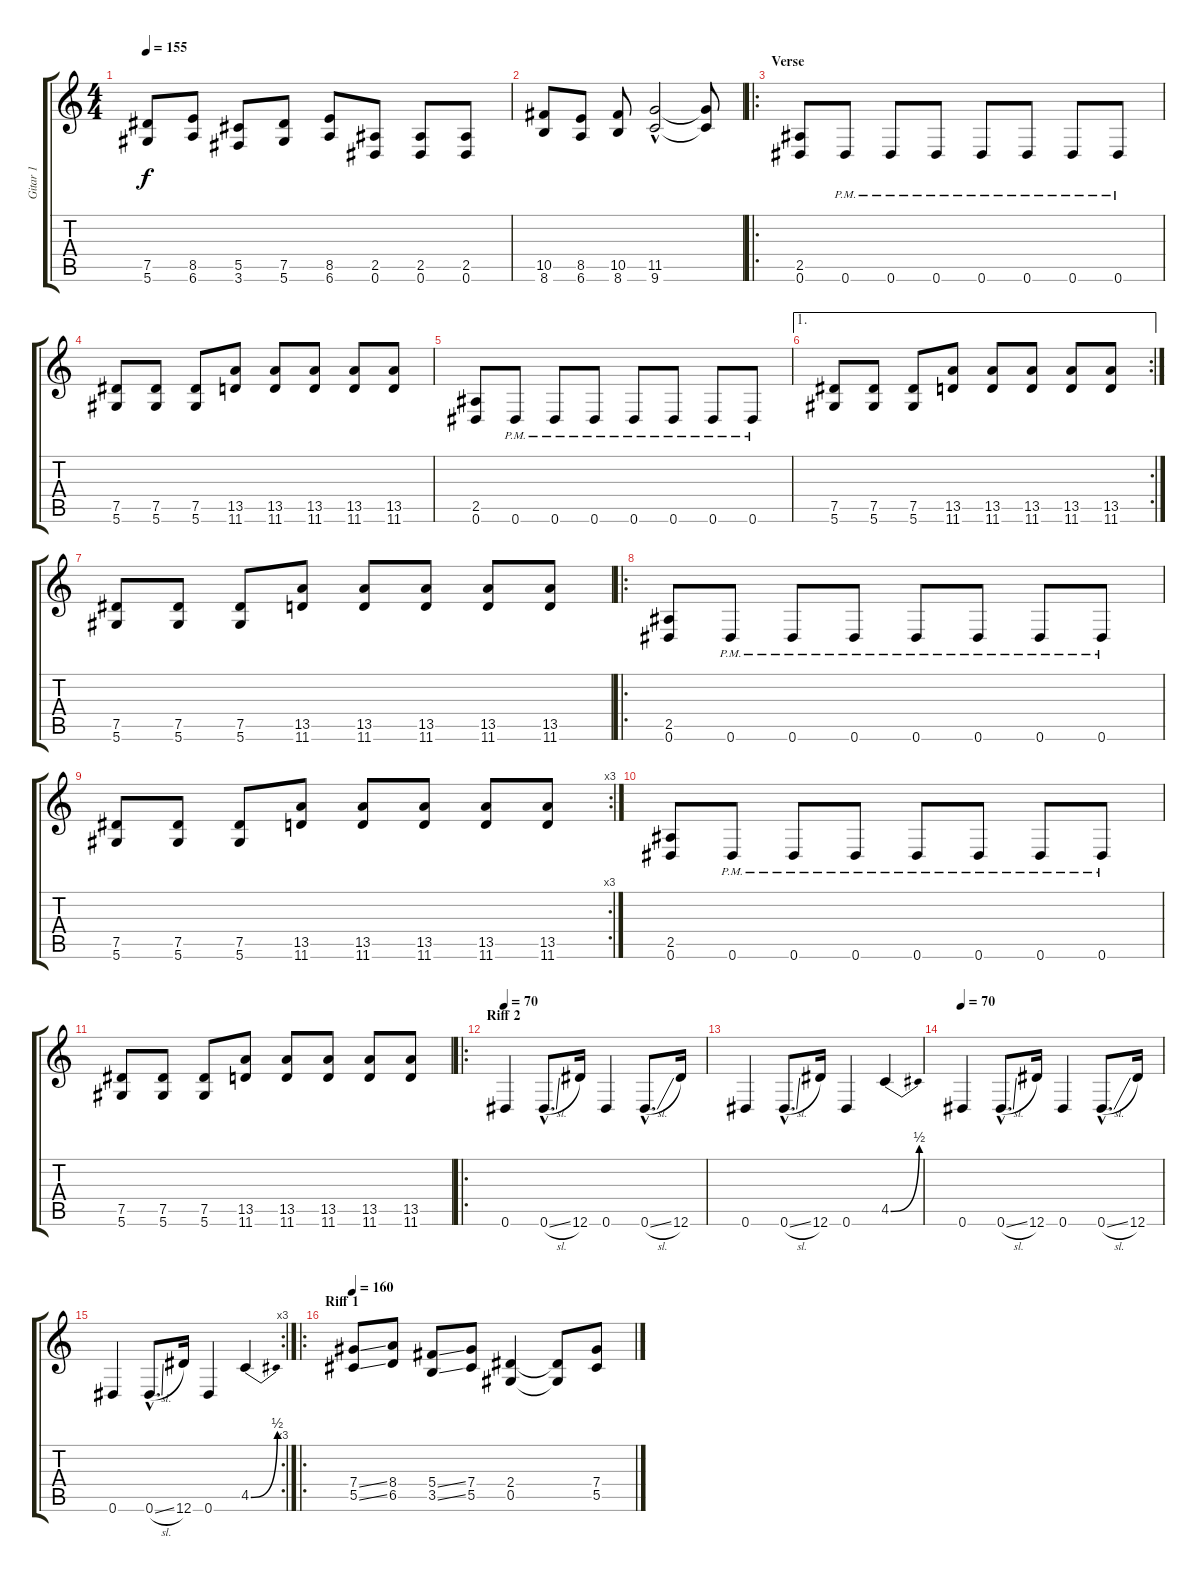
\track ("Gitar 1" "Gitar 1") {instrument distortionguitar}
\staff {score tabs}
\tuning (Eb4 Bb3 Gb3 Db3 Ab2 Eb2) {hide}
\ts (4 4)
\tempo 155
\clef g2
\ks c
(7.5 5.6).8{dy f} (8.5 6.6).8 (5.5 3.6).8 (7.5 5.6).8 (8.5 6.6).8 (2.5 0.6).8 (2.5 0.6).8 (2.5 0.6).8 |
(10.5 8.6).8 (8.5 6.6).8 (10.5 8.6).8 (11.5 9.6{hac}).2 (11.5{t} 9.6{t}).8 |
\ro
\section ("" "Verse")
(2.5 0.6).8 0.6{pm}.8 0.6{pm}.8 0.6{pm}.8 0.6{pm}.8 0.6{pm}.8 0.6{pm}.8 0.6{pm}.8 |
(7.5 5.6).8 (7.5 5.6).8 (7.5 5.6).8 (13.5 11.6).8 (13.5 11.6).8 (13.5 11.6).8 (13.5 11.6).8 (13.5 11.6).8 |
(2.5 0.6).8 0.6{pm}.8 0.6{pm}.8 0.6{pm}.8 0.6{pm}.8 0.6{pm}.8 0.6{pm}.8 0.6{pm}.8 |
\ae 1
\rc 2
(7.5 5.6).8 (7.5 5.6).8 (7.5 5.6).8 (13.5 11.6).8 (13.5 11.6).8 (13.5 11.6).8 (13.5 11.6).8 (13.5 11.6).8 |
(7.5 5.6).8 (7.5 5.6).8 (7.5 5.6).8 (13.5 11.6).8 (13.5 11.6).8 (13.5 11.6).8 (13.5 11.6).8 (13.5 11.6).8 |
\ro
(2.5 0.6).8 0.6{pm}.8 0.6{pm}.8 0.6{pm}.8 0.6{pm}.8 0.6{pm}.8 0.6{pm}.8 0.6{pm}.8 |
\rc 3
(7.5 5.6).8 (7.5 5.6).8 (7.5 5.6).8 (13.5 11.6).8 (13.5 11.6).8 (13.5 11.6).8 (13.5 11.6).8 (13.5 11.6).8 |
(2.5 0.6).8 0.6{pm}.8 0.6{pm}.8 0.6{pm}.8 0.6{pm}.8 0.6{pm}.8 0.6{pm}.8 0.6{pm}.8 |
(7.5 5.6).8 (7.5 5.6).8 (7.5 5.6).8 (13.5 11.6).8 (13.5 11.6).8 (13.5 11.6).8 (13.5 11.6).8 (13.5 11.6).8 |
\ro
\section ("" "Riff 2")
\tempo 65
\tempo 70
0.6.4 0.6{sl hac}.8{d} 12.6.16 0.6.4 0.6{sl hac}.8{d} 12.6.16 |
0.6.4 0.6{sl hac}.8{d} 12.6.16 0.6.4 4.5{be (bend 0 0 60 2)}.4 |
\tempo 70
0.6.4 0.6{sl hac}.8{d} 12.6.16 0.6.4 0.6{sl hac}.8{d} 12.6.16 |
\rc 3
0.6.4 0.6{sl hac}.8{d} 12.6.16 0.6.4 4.5{be (bend 0 0 60 2)}.4 |
\ro
\section ("" "Riff 1")
\tempo 160
(7.4{ss} 5.5{ss}).8 (8.4 6.5).8 (5.4{ss} 3.5{ss}).8 (7.4 5.5).8 (2.4 0.5).4 (2.4{t} 0.5{t}).8 (7.4{ss} 5.5{ss}).8
